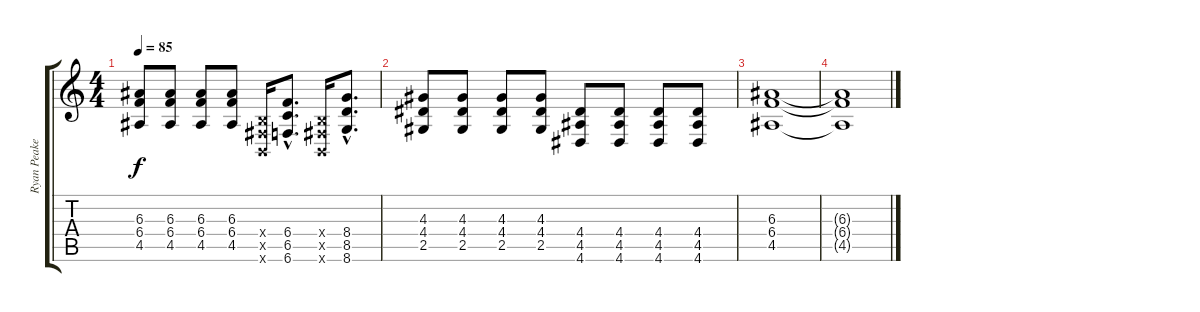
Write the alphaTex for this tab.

\track ("Ryan Peake (guitar)" "Ryan Peake") {instrument distortionguitar}
\staff {score tabs}
\tuning (Db4 Ab3 E3 B2 Gb2 B1) {hide}
\ts (4 4)
\tempo 85
\clef g2
\ks c
(6.3 6.4 4.5).8{dy f} (6.3 6.4 4.5).8 (6.3 6.4 4.5).8 (6.3 6.4 4.5).8 (0.4{x} 0.5{x} 0.6{x}).16 (6.4{hac} 6.5{hac} 6.6{hac}).8{d} (0.4{x} 0.5{x} 0.6{x}).16 (8.4{hac} 8.5{hac} 8.6{hac}).8{d} |
(4.3 4.4 2.5).8{volume 13} (4.3 4.4 2.5).8 (4.3 4.4 2.5).8 (4.3 4.4 2.5).8 (4.4 4.5 4.6).8 (4.4 4.5 4.6).8 (4.4 4.5 4.6).8 (4.4 4.5 4.6).8 |
(6.3 6.4 4.5).1 |
(6.3{t} 6.4{t} 4.5{t}).1
